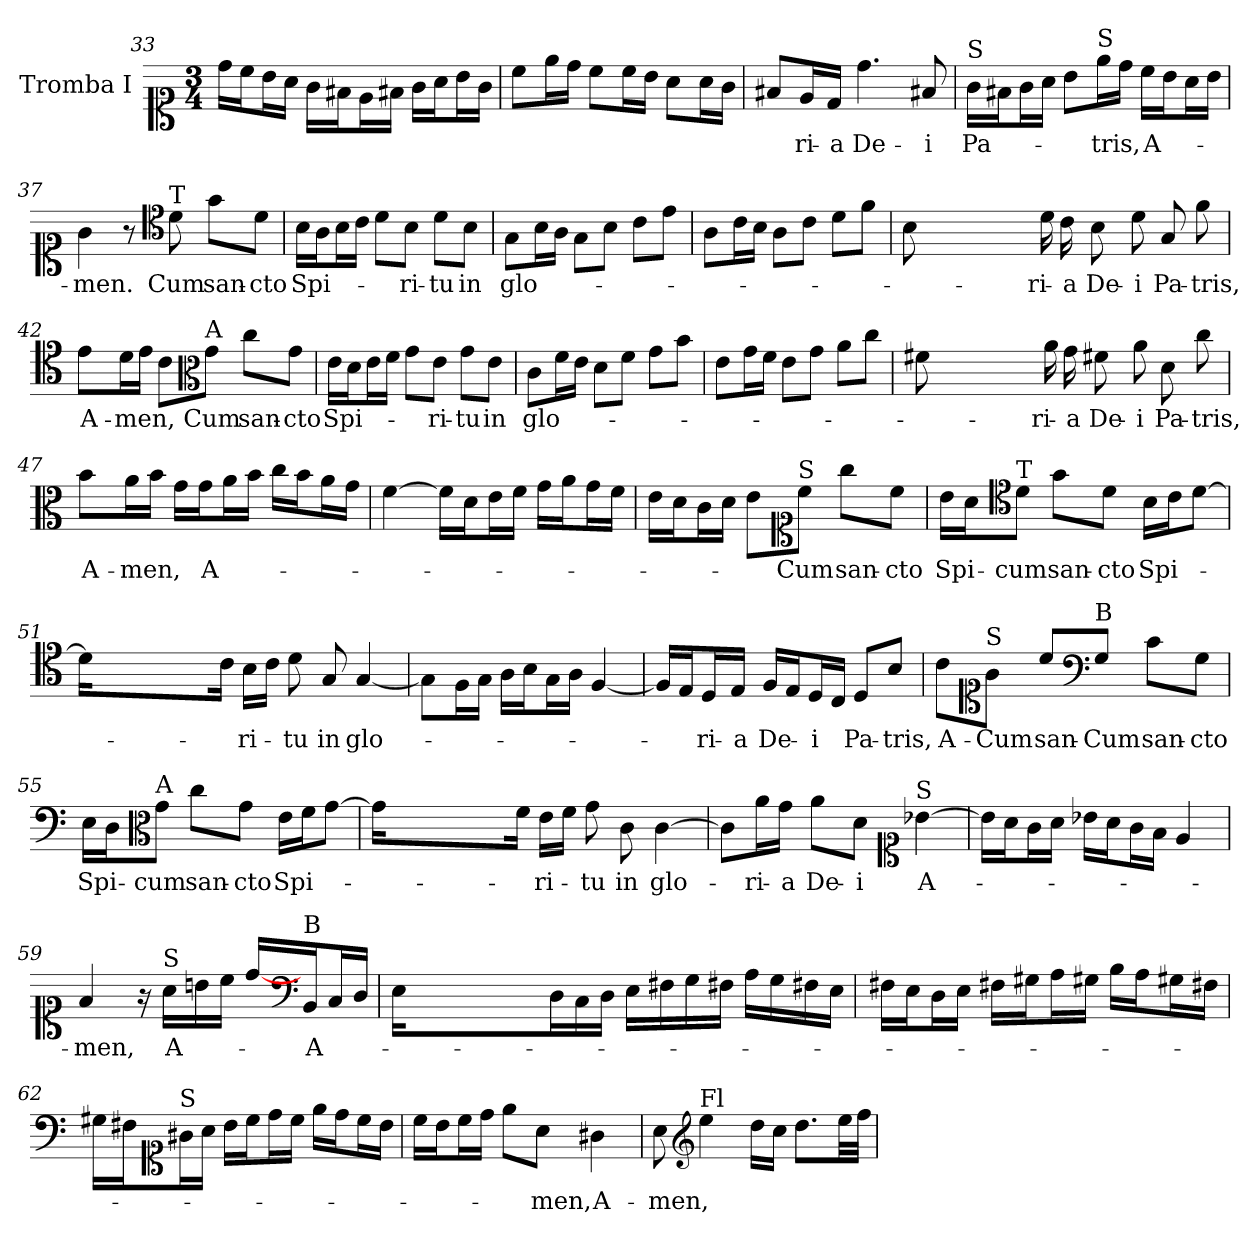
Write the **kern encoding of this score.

**kern	**text
*part1	*part1
*staff1	*staff1
*I"Tromba I	*
*I'Tr. I	*
*clefC1	*
*ITrd-1c-2	*
*k[f#c#]	*
*M3/4	*
=33	=33
16ee\LL	.
16dd\J	.
16cc#\L	.
16b\JJ	.
16a\LL	.
16g#X\J	.
16f#\L	.
16g#X\JJ	.
16a\LL	.
16b\J	.
16cc#\L	.
16a\JJ	.
=34	=34
8dd\L	.
16ff#\L	.
16ee\JJ	.
8dd\L	.
16dd\L	.
16cc#\JJ	.
8b\L	.
16b\L	.
16a\JJ	.
=35	=35
8g#X/L	.
16f#/L	-ri-
16e/JJ	-a
4.ee	De-
8g#X	-i
=36	=36
!LO:TX:a:t=S	!
16a\LL	Pa-
16g#X\J	.
16a\L	.
16b\JJ	.
8cc#\L	.
!LO:TX:a:t=S	!
16ff#\L	-tris,
16ee\JJ	.
16dd\LL	A-
16cc#\J	.
16b\L	.
16cc#\JJ	.
=37	=37
4a	-men.
8r	.
*clefC4	*
!LO:TX:a:t=T	!
8e	Cum
8a\L	san-
8e\J	-cto
=38	=38
16c#\LL	Spi-
16B\J	.
16c#\L	.
16d\JJ	.
8e\L	.
8c#\J	-ri-
8e\L	-tu
8c#\J	in
=39	=39
8A\L	glo-
16c#\L	.
16B\JJ	.
8A\L	.
8c#\J	.
8d\L	.
8f#\J	.
=40	=40
8B\L	.
16d\L	.
16c#\JJ	.
8B\L	.
8d\J	.
8e\L	.
8g\J	.
=41	=41
*^	*
8c#	2.ryy	.
2.ryy	.	.
.	2.ryy	.
16e	.	-ri-
16d	.	-a
8c#	.	De-
8e	.	-i
8A	.	Pa-
8g	.	-tris,
*v	*v	*
=42	=42
8f#\L	A-
16e\L	-men,
16f#\JJ	.
8d\L	.
*clefC3	*
!LO:TX:a:t=A	!
8a\J	Cum
8dd\L	san-
8a\J	-cto
=43	=43
16f#\LL	Spi-
16e\J	.
16f#\L	.
16g\JJ	.
8a\L	.
8f#\J	-ri-
8a\L	-tu
8f#\J	in
=44	=44
8d\L	glo-
16g\L	.
16f#\JJ	.
8e\L	.
8g\J	.
8a\L	.
8cc#\J	.
=45	=45
8f#\L	.
16a\L	.
16g\JJ	.
8f#\L	.
8a\J	.
8b\L	.
8dd\J	.
=46	=46
*^	*
8g#X	2.ryy	.
2.ryy	.	.
.	2.ryy	.
16b	.	-ri-
16a	.	-a
8g#X	.	De-
8b	.	-i
8e	.	Pa-
8dd	.	-tris,
*v	*v	*
=47	=47
8cc#\L	A-
16b\L	-men,
16cc#\JJ	.
16a\LL	.
16a\J	A-
16b\L	.
16cc#\JJ	.
16dd\LL	.
16cc#\J	.
16b\L	.
16a\JJ	.
=48	=48
[4g	.
16g\LL]	.
16e\J	.
16f#\L	.
16g\JJ	.
16a\LL	.
16b\J	.
16a\L	.
16g\JJ	.
=49	=49
16f#\LL	.
16e\J	.
16d\L	.
16e\JJ	.
8f#\L	.
*clefC1	*
!LO:TX:a:t=S	!
8dd\J	Cum
8aa\L	san-
8dd\J	-cto
=50	=50
16cc#\LL	Spi-
16b\J	.
*clefC4	*
!LO:TX:a:t=T	!
8e\J	cum
8a\L	san-
8e\J	-cto
16c#\LL	Spi-
16d\J	.
[8e\J	.
=51	=51
*^	*
16e\LL]	2.ryy	.
2.ryy	.	.
.	2.ryy	.
16d\JJ	.	.
16c#\LL	.	-ri-
16d\JJ	.	.
8e	.	-tu
8A	.	in
[4A	.	glo-
*v	*v	*
=52	=52
8A\L]	.
16G\L	.
16A\JJ	.
16B\LL	.
16c#\J	.
16A\L	.
16B\JJ	.
[4G	.
=53	=53
16G/LL]	.
16F#/J	.
16E/L	-ri-
16F#/JJ	-a
16G/LL	De-
16F#/J	.
16E/L	-i
16D/JJ	.
8E/L	Pa-
8c#/J	-tris,
=54	=54
8d\L	A-
*clefC1	*
!LO:TX:a:t=S	!
8a\J	Cum
8dd/L	san-
*clefF4	*
!LO:TX:a:t=B	!
8A/J	Cum
8d\L	san-
8A\J	-cto
=55	=55
16F#\LL	Spi-
16E\J	.
*clefC3	*
!LO:TX:a:t=A	!
8a\J	cum
8dd\L	san-
8a\J	-cto
16f#\LL	Spi-
16g\J	.
[8a\J	.
=56	=56
*^	*
16a\LL]	2.ryy	.
2.ryy	.	.
.	2.ryy	.
16g\JJ	.	.
16f#\LL	.	-ri-
16g\JJ	.	.
8a	.	-tu
8d	.	in
[4d	.	glo-
*v	*v	*
=57	=57
8d\L]	.
16b\L	-ri-
16a\JJ	-a
8b\L	De-
8e\J	-i
*clefC1	*
!LO:TX:a:t=S	!
[4ccn	A-
=58	=58
16cc\LL]	.
16b\J	.
16a\L	.
16b\JJ	.
16ccn\LL	.
16b\J	.
16a\L	.
16g\JJ	.
4f#	.
=59	=59
4g	-men,
16r	.
!LO:TX:a:t=S	!
16b\LL	A-
16cc#X\	.
16dd\JJ	.
[16ee/LL	.
*clefF4	*
!LO:TX:a:t=B	!
16C#/J	A-
16D/L	.
16E/JJ	.
=60	=60
*^	*
16F#\LL	2.ryy	.
2.ryy	.	.
.	2.ryy	.
16E\	.	.
16D\	.	.
16E\JJ	.	.
16F#\LL	.	.
16G#X\	.	.
16A\	.	.
16G#X\JJ	.	.
16B\LL	.	.
16A\	.	.
16G#X\	.	.
16F#\JJ	.	.
*v	*v	*
=61	=61
16G#X\LL	.
16F#\J	.
16E\L	.
16F#\JJ	.
16G#X\LL	.
16A#X\J	.
16B\L	.
16A#X\JJ	.
16c#\LL	.
16B\J	.
16A#X\L	.
16G#X\JJ	.
=62	=62
16A#X\LL	.
16G#X\J	.
*clefC1	*
!LO:TX:a:t=S	!
16a#X\L	.
16b\JJ	.
16cc#\LL	.
16dd\J	.
16ee\L	.
16dd\JJ	.
16ff#\LL	.
16ee\J	.
16dd\L	.
16cc#\JJ	.
=63	=63
16dd\LL	.
16cc#\J	.
16dd\L	.
16ee\JJ	.
8ff#\L	.
8b\J	-men,
4a#X	A-
=64	=64
8b	-men,
*clefG2	*
!LO:TX:a:t=Fl	!
4ff#	.
16ee\LL	.
16dd\JJ	.
8.ee\L	.
32ff#\LL	.
32gg\JJJ	.
=	=
*-	*-
